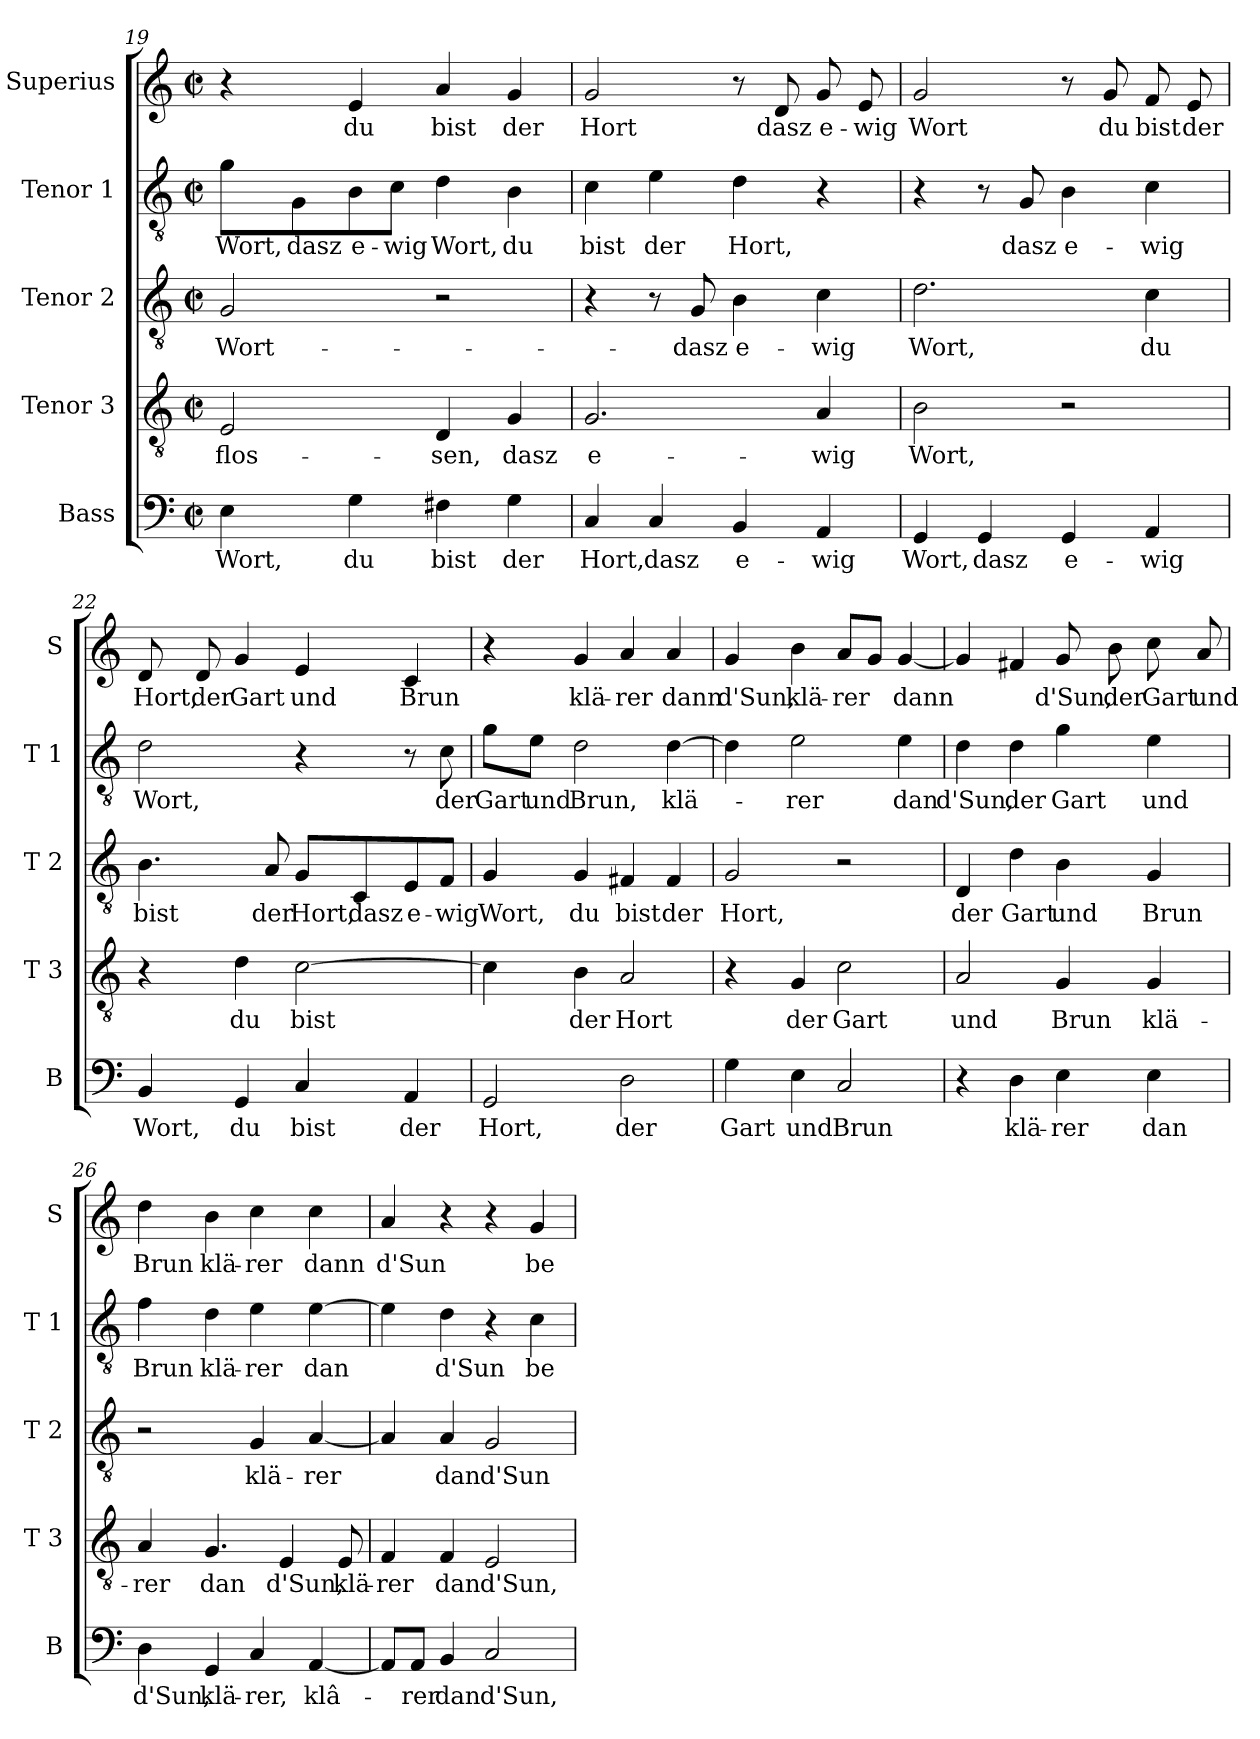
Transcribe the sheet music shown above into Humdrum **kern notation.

**kern	**text	**kern	**text	**kern	**text	**kern	**text	**kern	**text
*part5	*part5	*part4	*part4	*part3	*part3	*part2	*part2	*part1	*part1
*staff5	*staff5	*staff4	*staff4	*staff3	*staff3	*staff2	*staff2	*staff1	*staff1
*I"Bass	*	*I"Tenor 3	*	*I"Tenor 2	*	*I"Tenor 1	*	*I"Superius	*
*I'B	*	*I'T 3	*	*I'T 2	*	*I'T 1	*	*I'S	*
*clefF4	*	*clefGv2	*	*clefGv2	*	*clefGv2	*	*clefG2	*
*k[]	*	*k[]	*	*k[]	*	*k[]	*	*k[]	*
*C:	*	*C:	*	*C:	*	*C:	*	*C:	*
*M2/2	*	*M2/2	*	*M2/2	*	*M2/2	*	*M2/2	*
*met(c|)	*	*met(c|)	*	*met(c|)	*	*met(c|)	*	*met(c|)	*
=19	=19	=19	=19	=19	=19	=19	=19	=19	=19
!	!LO:LY:b	!	!LO:LY:b	!	!LO:LY:b	!	!LO:LY:b	!	!
4E\	Wort,	2E/	-flos-	2G/	Wort-	8g\L	Wort,	4r	.
!	!	!	!	!	!	!	!LO:LY:b	!	!
.	.	.	.	.	.	8G\	dasz	.	.
!	!LO:LY:b	!	!	!	!	!	!LO:LY:b	!	!LO:LY:b
4G\	du	.	.	.	.	8B\	e-	4e/	du
!	!	!	!	!	!	!	!LO:LY:b	!	!
.	.	.	.	.	.	8c\J	-wig	.	.
!	!LO:LY:b	!	!LO:LY:b	!	!	!	!LO:LY:b	!	!LO:LY:b
4F#X\	bist	4D/	-sen,	2r	.	4d\	Wort,	4a/	bist
!	!LO:LY:b	!	!LO:LY:b	!	!	!	!LO:LY:b	!	!LO:LY:b
4G\	der	4G/	dasz	.	.	4B\	du	4g/	der
!!LO:LB:g=z
=20	=20	=20	=20	=20	=20	=20	=20	=20	=20
!	!LO:LY:b	!	!LO:LY:b	!	!	!	!LO:LY:b	!	!LO:LY:b
4C/	Hort,	2.G/	e-	4r	.	4c\	bist	2g/	Hort
!	!LO:LY:b	!	!	!	!	!	!LO:LY:b	!	!
4C/	dasz	.	.	8r	.	4e\	der	.	.
!	!	!	!	!	!LO:LY:b	!	!	!	!
.	.	.	.	8G/	-dasz	.	.	.	.
!	!LO:LY:b	!	!	!	!LO:LY:b	!	!LO:LY:b	!	!
4BB/	e-	.	.	4B\	e-	4d\	Hort,	8r	.
!	!	!	!	!	!	!	!	!	!LO:LY:b
.	.	.	.	.	.	.	.	8d/	dasz
!	!LO:LY:b	!	!LO:LY:b	!	!LO:LY:b	!	!	!	!LO:LY:b
4AA/	-wig	4A/	-wig	4c\	-wig	4r	.	8g/	e-
!	!	!	!	!	!	!	!	!	!LO:LY:b
.	.	.	.	.	.	.	.	8e/	-wig
=21	=21	=21	=21	=21	=21	=21	=21	=21	=21
!	!LO:LY:b	!	!LO:LY:b	!	!LO:LY:b	!	!	!	!LO:LY:b
4GG/	Wort,	2B\	Wort,	2.d\	Wort,	4r	.	2g/	Wort
!	!LO:LY:b	!	!	!	!	!	!	!	!
4GG/	dasz	.	.	.	.	8r	.	.	.
!	!	!	!	!	!	!	!LO:LY:b	!	!
.	.	.	.	.	.	8G/	dasz	.	.
!	!LO:LY:b	!	!	!	!	!	!LO:LY:b	!	!
4GG/	e-	2r	.	.	.	4B\	e-	8r	.
!	!	!	!	!	!	!	!	!	!LO:LY:b
.	.	.	.	.	.	.	.	8g/	du
!	!LO:LY:b	!	!	!	!LO:LY:b	!	!LO:LY:b	!	!LO:LY:b
4AA/	-wig	.	.	4c\	du	4c\	-wig	8f/	bist
!	!	!	!	!	!	!	!	!	!LO:LY:b
.	.	.	.	.	.	.	.	8e/	der
=22	=22	=22	=22	=22	=22	=22	=22	=22	=22
!	!LO:LY:b	!	!	!	!LO:LY:b	!	!LO:LY:b	!	!LO:LY:b
4BB/	Wort,	4r	.	4.B\	bist	2d\	Wort,	8d/	Hort,
!	!	!	!	!	!	!	!	!	!LO:LY:b
.	.	.	.	.	.	.	.	8d/	der
!	!LO:LY:b	!	!LO:LY:b	!	!	!	!	!	!LO:LY:b
4GG/	du	4d\	du	.	.	.	.	4g/	Gart
!	!	!	!	!	!LO:LY:b	!	!	!	!
.	.	.	.	8A/	der	.	.	.	.
!	!LO:LY:b	!	!LO:LY:b	!	!LO:LY:b	!	!	!	!LO:LY:b
4C/	bist	[2c\	bist	8G/L	Hort,	4r	.	4e/	und
!	!	!	!	!	!LO:LY:b	!	!	!	!
.	.	.	.	8C/	dasz	.	.	.	.
!	!LO:LY:b	!	!	!	!LO:LY:b	!	!	!	!LO:LY:b
4AA/	der	.	.	8E/	e-	8r	.	4c/	Brun
!	!	!	!	!	!LO:LY:b	!	!LO:LY:b	!	!
.	.	.	.	8F/J	-wig	8c\	der	.	.
=23	=23	=23	=23	=23	=23	=23	=23	=23	=23
!	!LO:LY:b	!	!	!	!LO:LY:b	!	!LO:LY:b	!	!
2GG/	Hort,	4c\]	.	4G/	Wort,	8g\L	Gart	4r	.
!	!	!	!	!	!	!	!LO:LY:b	!	!
.	.	.	.	.	.	8e\J	und	.	.
!	!	!	!LO:LY:b	!	!LO:LY:b	!	!LO:LY:b	!	!LO:LY:b
.	.	4B\	der	4G/	du	2d\	Brun,	4g/	klä-
!	!LO:LY:b	!	!LO:LY:b	!	!LO:LY:b	!	!	!	!LO:LY:b
2D\	der	2A/	Hort	4F#X/	bist	.	.	4a/	-rer
!	!	!	!	!	!LO:LY:b	!	!LO:LY:b	!	!LO:LY:b
.	.	.	.	4F#/	der	[4d\	klä-	4a/	dann
!!LO:PB:g=z
=24	=24	=24	=24	=24	=24	=24	=24	=24	=24
!	!LO:LY:b	!	!	!	!LO:LY:b	!	!	!	!LO:LY:b
4G\	Gart	4r	.	2G/	Hort,	4d\]	.	4g/	d'Sun,
!	!LO:LY:b	!	!LO:LY:b	!	!	!	!LO:LY:b	!	!LO:LY:b
4E\	und	4G/	der	.	.	2e\	-rer	4b\	klä-
!	!LO:LY:b	!	!LO:LY:b	!	!	!	!	!	!LO:LY:b
2C/	Brun	2c\	Gart	2r	.	.	.	8a/L	-rer
.	.	.	.	.	.	.	.	8g/J	.
!	!	!	!	!	!	!	!LO:LY:b	!	!LO:LY:b
.	.	.	.	.	.	4e\	dan	[4g/	dann
=25	=25	=25	=25	=25	=25	=25	=25	=25	=25
!	!	!	!LO:LY:b	!	!LO:LY:b	!	!LO:LY:b	!	!
4r	.	2A/	und	4D/	der	4d\	d'Sun,	4g/]	.
!	!LO:LY:b	!	!	!	!LO:LY:b	!	!LO:LY:b	!	!
4D\	klä-	.	.	4d\	Gart	4d\	der	4f#X/	.
!	!LO:LY:b	!	!LO:LY:b	!	!LO:LY:b	!	!LO:LY:b	!	!LO:LY:b
4E\	-rer	4G/	Brun	4B\	und	4g\	Gart	8g/	d'Sun,
!	!	!	!	!	!	!	!	!	!LO:LY:b
.	.	.	.	.	.	.	.	8b\	der
!	!LO:LY:b	!	!LO:LY:b	!	!LO:LY:b	!	!LO:LY:b	!	!LO:LY:b
4E\	dan	4G/	klä-	4G/	Brun	4e\	und	8cc\	Gart
!	!	!	!	!	!	!	!	!	!LO:LY:b
.	.	.	.	.	.	.	.	8a/	und
=26	=26	=26	=26	=26	=26	=26	=26	=26	=26
!	!LO:LY:b	!	!LO:LY:b	!	!	!	!LO:LY:b	!	!LO:LY:b
4D\	d'Sun,	4A/	-rer	2r	.	4f\	Brun	4dd\	Brun
!	!LO:LY:b	!	!LO:LY:b	!	!	!	!LO:LY:b	!	!LO:LY:b
4GG/	klä-	4.G/	dan	.	.	4d\	klä-	4b\	klä-
!	!LO:LY:b	!	!	!	!LO:LY:b	!	!LO:LY:b	!	!LO:LY:b
4C/	-rer,	.	.	4G/	klä-	4e\	-rer	4cc\	-rer
!	!	!	!LO:LY:b	!	!	!	!	!	!
.	.	4E/	d'Sun,	.	.	.	.	.	.
!	!LO:LY:b	!	!	!	!LO:LY:b	!	!LO:LY:b	!	!LO:LY:b
[4AA/	klâ-	.	.	[4A/	-rer	[4e\	dan	4cc\	dann
!	!	!	!LO:LY:b	!	!	!	!	!	!
.	.	8E/	klä-	.	.	.	.	.	.
=27	=27	=27	=27	=27	=27	=27	=27	=27	=27
!	!	!	!LO:LY:b	!	!	!	!	!	!LO:LY:b
8AA/L]	.	4F/	-rer	4A/]	.	4e\]	.	4a/	d'Sun
!	!LO:LY:b	!	!	!	!	!	!	!	!
8AA/J	-rer	.	.	.	.	.	.	.	.
!	!LO:LY:b	!	!LO:LY:b	!	!LO:LY:b	!	!LO:LY:b	!	!
4BB/	dan	4F/	dan	4A/	dan	4d\	d'Sun	4r	.
!	!LO:LY:b	!	!LO:LY:b	!	!LO:LY:b	!	!	!	!
2C/	d'Sun,	2E/	d'Sun,	2G/	d'Sun	4r	.	4r	.
!	!	!	!	!	!	!	!LO:LY:b	!	!LO:LY:b
.	.	.	.	.	.	4c\	be-	4g/	be-
=	=	=	=	=	=	=	=	=	=
*-	*-	*-	*-	*-	*-	*-	*-	*-	*-
